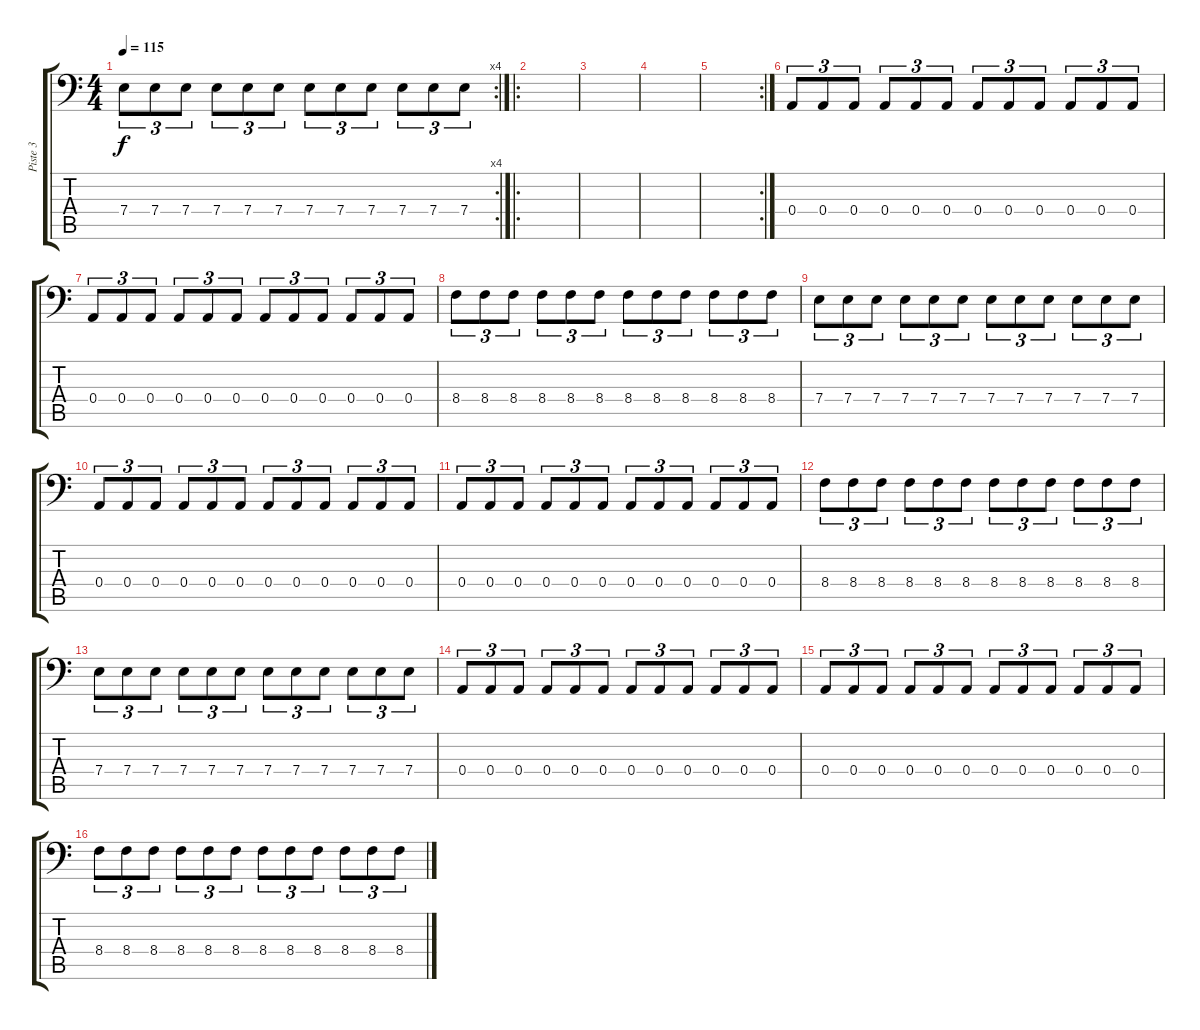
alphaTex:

\track ("Piste 3" "Piste 3") {instrument electricbassfinger}
\staff {score tabs}
\tuning (C3 G2 D2 A1 E1 B0) {hide}
\rc 4
\ts (4 4)
\tempo 115
\clef f4
\ks c
7.4.8{tu (3 2) dy f} 7.4.8{tu (3 2)} 7.4.8{tu (3 2)} 7.4.8{tu (3 2)} 7.4.8{tu (3 2)} 7.4.8{tu (3 2)} 7.4.8{tu (3 2)} 7.4.8{tu (3 2)} 7.4.8{tu (3 2)} 7.4.8{tu (3 2)} 7.4.8{tu (3 2)} 7.4.8{tu (3 2)} |
\ro
|
|
|
\rc 2
|
0.4.8{tu (3 2)} 0.4.8{tu (3 2)} 0.4.8{tu (3 2)} 0.4.8{tu (3 2)} 0.4.8{tu (3 2)} 0.4.8{tu (3 2)} 0.4.8{tu (3 2)} 0.4.8{tu (3 2)} 0.4.8{tu (3 2)} 0.4.8{tu (3 2)} 0.4.8{tu (3 2)} 0.4.8{tu (3 2)} |
0.4.8{tu (3 2)} 0.4.8{tu (3 2)} 0.4.8{tu (3 2)} 0.4.8{tu (3 2)} 0.4.8{tu (3 2)} 0.4.8{tu (3 2)} 0.4.8{tu (3 2)} 0.4.8{tu (3 2)} 0.4.8{tu (3 2)} 0.4.8{tu (3 2)} 0.4.8{tu (3 2)} 0.4.8{tu (3 2)} |
8.4.8{tu (3 2)} 8.4.8{tu (3 2)} 8.4.8{tu (3 2)} 8.4.8{tu (3 2)} 8.4.8{tu (3 2)} 8.4.8{tu (3 2)} 8.4.8{tu (3 2)} 8.4.8{tu (3 2)} 8.4.8{tu (3 2)} 8.4.8{tu (3 2)} 8.4.8{tu (3 2)} 8.4.8{tu (3 2)} |
7.4.8{tu (3 2)} 7.4.8{tu (3 2)} 7.4.8{tu (3 2)} 7.4.8{tu (3 2)} 7.4.8{tu (3 2)} 7.4.8{tu (3 2)} 7.4.8{tu (3 2)} 7.4.8{tu (3 2)} 7.4.8{tu (3 2)} 7.4.8{tu (3 2)} 7.4.8{tu (3 2)} 7.4.8{tu (3 2)} |
0.4.8{tu (3 2)} 0.4.8{tu (3 2)} 0.4.8{tu (3 2)} 0.4.8{tu (3 2)} 0.4.8{tu (3 2)} 0.4.8{tu (3 2)} 0.4.8{tu (3 2)} 0.4.8{tu (3 2)} 0.4.8{tu (3 2)} 0.4.8{tu (3 2)} 0.4.8{tu (3 2)} 0.4.8{tu (3 2)} |
0.4.8{tu (3 2)} 0.4.8{tu (3 2)} 0.4.8{tu (3 2)} 0.4.8{tu (3 2)} 0.4.8{tu (3 2)} 0.4.8{tu (3 2)} 0.4.8{tu (3 2)} 0.4.8{tu (3 2)} 0.4.8{tu (3 2)} 0.4.8{tu (3 2)} 0.4.8{tu (3 2)} 0.4.8{tu (3 2)} |
8.4.8{tu (3 2)} 8.4.8{tu (3 2)} 8.4.8{tu (3 2)} 8.4.8{tu (3 2)} 8.4.8{tu (3 2)} 8.4.8{tu (3 2)} 8.4.8{tu (3 2)} 8.4.8{tu (3 2)} 8.4.8{tu (3 2)} 8.4.8{tu (3 2)} 8.4.8{tu (3 2)} 8.4.8{tu (3 2)} |
7.4.8{tu (3 2)} 7.4.8{tu (3 2)} 7.4.8{tu (3 2)} 7.4.8{tu (3 2)} 7.4.8{tu (3 2)} 7.4.8{tu (3 2)} 7.4.8{tu (3 2)} 7.4.8{tu (3 2)} 7.4.8{tu (3 2)} 7.4.8{tu (3 2)} 7.4.8{tu (3 2)} 7.4.8{tu (3 2)} |
0.4.8{tu (3 2)} 0.4.8{tu (3 2)} 0.4.8{tu (3 2)} 0.4.8{tu (3 2)} 0.4.8{tu (3 2)} 0.4.8{tu (3 2)} 0.4.8{tu (3 2)} 0.4.8{tu (3 2)} 0.4.8{tu (3 2)} 0.4.8{tu (3 2)} 0.4.8{tu (3 2)} 0.4.8{tu (3 2)} |
0.4.8{tu (3 2)} 0.4.8{tu (3 2)} 0.4.8{tu (3 2)} 0.4.8{tu (3 2)} 0.4.8{tu (3 2)} 0.4.8{tu (3 2)} 0.4.8{tu (3 2)} 0.4.8{tu (3 2)} 0.4.8{tu (3 2)} 0.4.8{tu (3 2)} 0.4.8{tu (3 2)} 0.4.8{tu (3 2)} |
8.4.8{tu (3 2)} 8.4.8{tu (3 2)} 8.4.8{tu (3 2)} 8.4.8{tu (3 2)} 8.4.8{tu (3 2)} 8.4.8{tu (3 2)} 8.4.8{tu (3 2)} 8.4.8{tu (3 2)} 8.4.8{tu (3 2)} 8.4.8{tu (3 2)} 8.4.8{tu (3 2)} 8.4.8{tu (3 2)}
